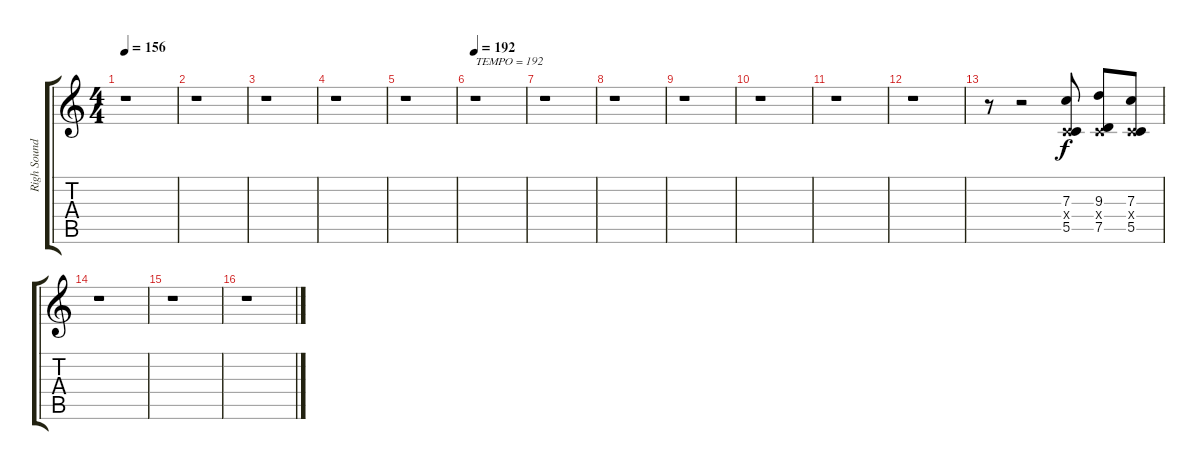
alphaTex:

\track ("Righ Sound" "Righ Sound") {instrument distortionguitar}
\staff {score tabs}
\tuning (D4 A3 F3 C3 G2 D2) {hide}
\ts (4 4)
\tempo 156
\clef g2
\ks c
r.1{dy ppp} |
r.1 |
r.1 |
r.1 |
r.1 |
\tempo 192
r.1{txt "TEMPO = 192"} |
r.1 |
r.1 |
r.1 |
r.1 |
r.1 |
r.1 |
r.8 r.2 (7.3 0.4{x} 5.5).8{dy f} (9.3 0.4{x} 7.5).8 (7.3 0.4{x} 5.5).8 |
r.1 |
r.1 |
r.1
